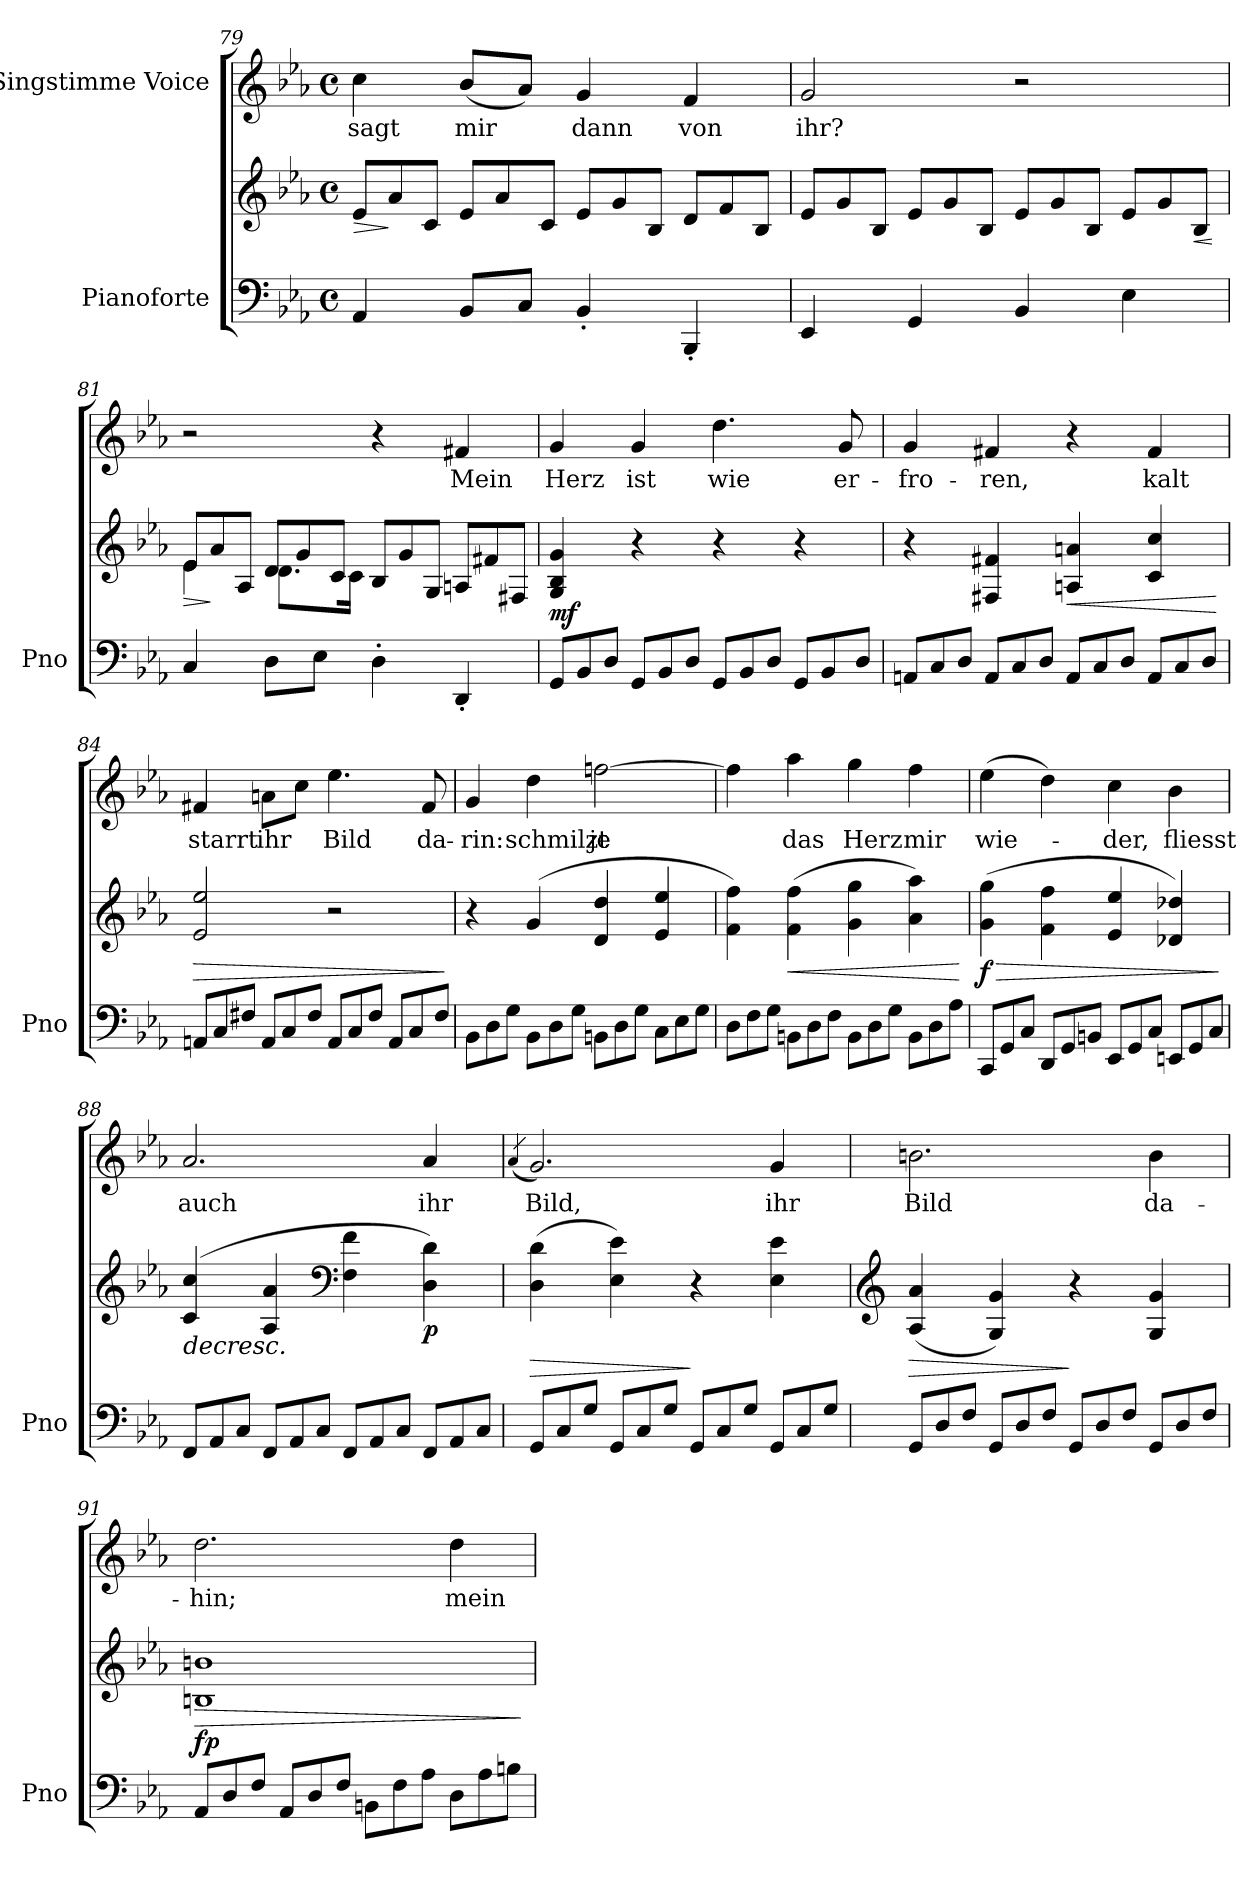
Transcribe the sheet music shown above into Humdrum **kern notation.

**kern	**kern	**dynam	**kern	**text
*part2	*part2	*part2	*part1	*part1
*staff3	*staff2	*staff2/3	*staff1	*staff1
*I"Pianoforte	*	*	*I"Singstimme Voice	*
*I'Pno	*	*	*	*
*clefF4	*clefG2	*	*clefG2	*
*k[b-e-a-]	*k[b-e-a-]	*	*k[b-e-a-]	*
*M4/4	*M4/4	*	*M4/4	*
*met(c)	*met(c)	*	*met(c)	*
*	*Xtuplet	*	*	*
=79	=79	=79	=79	=79
!	!	!LO:HP:b	!	!LO:LY:b
4AA-/	12e-/L	>	4cc\	sagt
.	12a-/	]	.	.
.	12c/J	.	.	.
!	!	!	!	!LO:LY:b
8BB-/L	12e-/L	.	(<8b-/L	mir
.	12a-/	.	.	.
8C/J	.	.	8a-/J)	.
.	12c/J	.	.	.
!	!	!	!	!LO:LY:b
4BB-'/	12e-/L	.	4g/	dann
.	12g/	.	.	.
.	12B-/J	.	.	.
!	!	!	!	!LO:LY:b
4BBB-'/	12d/L	.	4f/	von
.	12f/	.	.	.
.	12B-/J	.	.	.
=80	=80	=80	=80	=80
!	!	!	!	!LO:LY:b
4EE-/	12e-/L	.	2g/	ihr?
.	12g/	.	.	.
.	12B-/J	.	.	.
4GG/	12e-/L	.	.	.
.	12g/	.	.	.
.	12B-/J	.	.	.
4BB-/	12e-/L	.	2r	.
.	12g/	.	.	.
.	12B-/J	.	.	.
4E-\	12e-/L	.	.	.
.	12g/	.	.	.
!	!	!LO:HP:b	!	!
.	12B-/J	<	.	.
.	.	[	.	.
!!LO:LB:g=z
=81	=81	=81	=81	=81
!	!	!LO:HP:b	!	!
*	*^	*	*	*
4C/	12e-/L	4e-\	>	2r	.
.	12a-/	.	]	.	.
.	12A-/J	.	.	.	.
8D\L	12d/L	8.d\L	.	.	.
.	12g/	.	.	.	.
8E-\J	.	.	.	.	.
.	12c/J	.	.	.	.
.	.	16c\Jk	.	.	.
4D'\	12B-/L	2rddyy	.	4r	.
.	12g/	.	.	.	.
.	12G/J	.	.	.	.
!	!	!	!	!	!LO:LY:b
4DD'/	12An/L	.	.	4f#X/	Mein
.	12f#X/	.	.	.	.
.	12F#X/J	.	.	.	.
*	*v	*v	*	*	*
=82	=82	=82	=82	=82
*Xtuplet	*	*	*	*
!	!	!LO:DY:a=2	!	!LO:LY:b
12GG/L	4G/ 4B-/ 4g/	mf	4g/	Herz
12BB-/	.	.	.	.
12D/J	.	.	.	.
!	!	!	!	!LO:LY:b
12GG/L	4r	.	4g/	ist
12BB-/	.	.	.	.
12D/J	.	.	.	.
!	!	!	!	!LO:LY:b
12GG/L	4r	.	4.dd\	wie
12BB-/	.	.	.	.
12D/J	.	.	.	.
12GG/L	4r	.	.	.
12BB-/	.	.	.	.
!	!	!	!	!LO:LY:b
.	.	.	8g/	er-
12D/J	.	.	.	.
=83	=83	=83	=83	=83
!	!	!	!	!LO:LY:b
12AAn/L	4r	.	4g/	-fro-
12C/	.	.	.	.
12D/J	.	.	.	.
!	!	!	!	!LO:LY:b
12AA/L	4F#X/ 4f#X/	.	4f#X/	-ren,
12C/	.	.	.	.
12D/J	.	.	.	.
!	!	!LO:HP:b	!	!
12AA/L	4An/ 4an/	<	4r	.
12C/	.	.	.	.
12D/J	.	.	.	.
!	!	!	!	!LO:LY:b
12AA/L	4c/ 4cc/	.	4f#/	kalt
12C/	.	.	.	.
12D/J	.	.	.	.
.	.	[	.	.
!!LO:LB:g=z
=84	=84	=84	=84	=84
!	!	!LO:HP:b	!	!LO:LY:b
12AAn/L	2e-/ 2ee-/	>	4f#X/	starrt
12C/	.	.	.	.
12F#X/J	.	.	.	.
!	!	!	!	!LO:LY:b
12AA/L	.	.	8an\L	ihr
12C/	.	.	.	.
.	.	.	8cc\J	.
12F#/J	.	.	.	.
!	!	!	!	!LO:LY:b
12AA/L	2r	.	4.ee-\	Bild
12C/	.	.	.	.
12F#/J	.	.	.	.
12AA/L	.	.	.	.
12C/	.	.	.	.
!	!	!	!	!LO:LY:b
.	.	.	8f#/	da-
12F#/J	.	.	.	.
.	.	]	.	.
=85	=85	=85	=85	=85
!	!	!	!	!LO:LY:b
12BB-\L	4r	.	4g/	-rin:
12D\	.	.	.	.
12G\J	.	.	.	.
!	!	!	!	!LO:LY:b
12BB-\L	(<4g/	.	4dd\	schmilzt
12D\	.	.	.	.
12G\J	.	.	.	.
!	!	!	!	!LO:LY:b
12BBn\L	4d/ 4dd/	.	[2ffn\	je
12D\	.	.	.	.
12G\J	.	.	.	.
12C\L	4e-/ 4ee-/	.	.	.
12E-\	.	.	.	.
12G\J	.	.	.	.
=86	=86	=86	=86	=86
12D\L	4f\ 4ff\)	.	4ff\]	.
12F\	.	.	.	.
12G\J	.	.	.	.
!	!	!LO:HP:b	!	!LO:LY:b
12BBn\L	(>4f\ 4ff\	<	4aa-\	das
12D\	.	.	.	.
12F\J	.	.	.	.
!	!	!	!	!LO:LY:b
12BB\L	4g\ 4gg\	.	4gg\	Herz
12D\	.	.	.	.
12G\J	.	.	.	.
!	!	!	!	!LO:LY:b
12BB\L	4a-\ 4aa-\)	.	4ff\	mir
12D\	.	.	.	.
12A-\J	.	.	.	.
.	.	[	.	.
!!LO:LB:g=z
=87	=87	=87	=87	=87
!	!	!LO:HP:b	!	!LO:LY:b
!	!	!LO:DY:n=1:b	!	!
12CC/L	(>4g\ 4gg\	> f	(>4ee-\	wie-
12GG/	.	.	.	.
12C/J	.	.	.	.
12DD/L	4f\ 4ff\	.	4dd\)	.
12GG/	.	.	.	.
12BBn/J	.	.	.	.
!	!	!	!	!LO:LY:b
12EE-/L	4e-/ 4ee-/	.	4cc\	-der,
12GG/	.	.	.	.
12C/J	.	.	.	.
!	!	!	!	!LO:LY:b
12EEn/L	4d-X/ 4dd-X/)	.	4b-\	fliesst
12GG/	.	.	.	.
12C/J	.	.	.	.
.	.	]	.	.
!!LO:PB:g=z
=88	=88	=88	=88	=88
!	!	!LO:HP:b	!	!LO:LY:b
12FF/L	(>4c/ 4cc/	>	2.a-/	auch
12AA-/	.	.	.	.
12C/J	.	.	.	.
12FF/L	4A-/ 4a-/	.	.	.
12AA-/	.	.	.	.
12C/J	.	.	.	.
*	*clefF4	*	*	*
12FF/L	4F\ 4f\	.	.	.
12AA-/	.	.	.	.
12C/J	.	.	.	.
!	!	!LO:DY:b	!	!LO:LY:b
12FF/L	4D\ 4d\)	p	4a-/	ihr
12AA-/	.	.	.	.
12C/J	.	.	.	.
.	.	]	.	.
=89	=89	=89	=89	=89
.	.	.	(<4qa-/	.
!	!	!LO:HP:b	!	!LO:LY:b
12GG/L	(>4D\ 4d\	>	2.g/)	Bild,
12C/	.	.	.	.
12G/J	.	.	.	.
12GG/L	4E-\ 4e-\)	.	.	.
12C/	.	.	.	.
12G/J	.	.	.	.
12GG/L	4r	]	.	.
12C/	.	.	.	.
12G/J	.	.	.	.
!	!	!	!	!LO:LY:b
12GG/L	4E-\ 4e-\	.	4g/	ihr
12C/	.	.	.	.
12G/J	.	.	.	.
=90	=90	=90	=90	=90
*	*clefG2	*	*	*
!	!	!LO:HP:b	!	!LO:LY:b
12GG/L	(<4A-/ 4a-/	>	2.bn\	Bild
12D/	.	.	.	.
12F/J	.	.	.	.
12GG/L	4G/ 4g/)	.	.	.
12D/	.	.	.	.
12F/J	.	.	.	.
12GG/L	4r	]	.	.
12D/	.	.	.	.
12F/J	.	.	.	.
!	!	!	!	!LO:LY:b
12GG/L	4G/ 4g/	.	4b\	da-
12D/	.	.	.	.
12F/J	.	.	.	.
=91	=91	=91	=91	=91
!	!	!LO:HP:b	!	!LO:LY:b
!	!	!LO:DY:n=1:a=2	!	!
12AA-/L	1Bn 1bn	> fp	2.dd\	-hin;
12D/	.	.	.	.
12F/J	.	.	.	.
12AA-/L	.	.	.	.
12D/	.	.	.	.
12F/J	.	.	.	.
12BBn\L	.	.	.	.
12F\	.	.	.	.
12A-\J	.	.	.	.
!	!	!	!	!LO:LY:b
12D\L	.	.	4dd\	mein
12A-\	.	.	.	.
12Bn\J	.	.	.	.
.	.	]	.	.
=	=	=	=	=
*-	*-	*-	*-	*-
